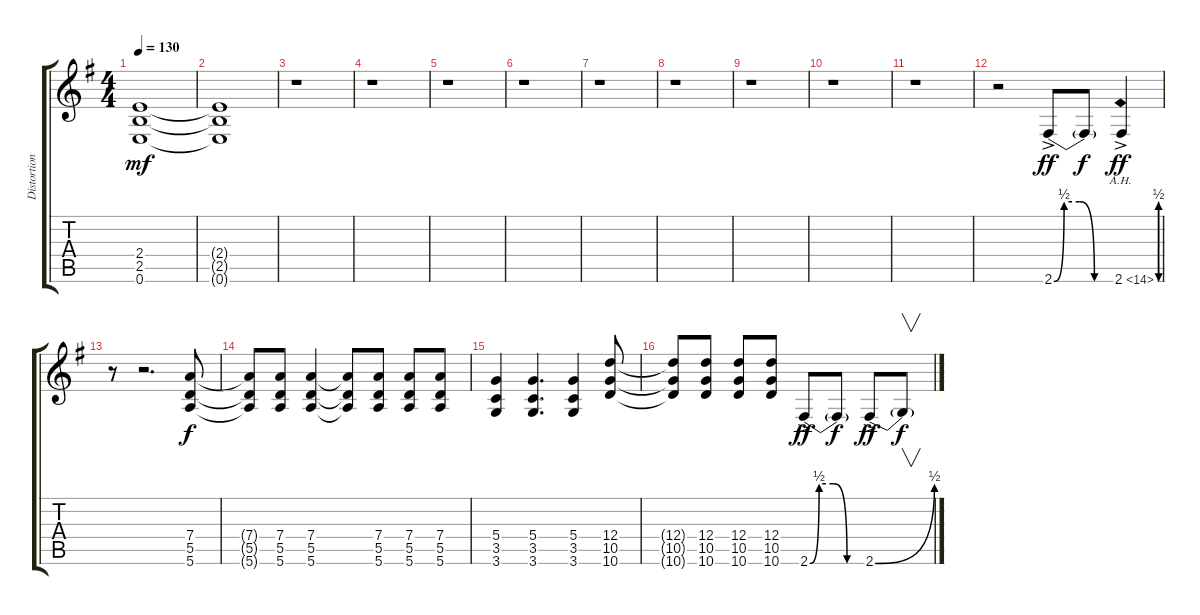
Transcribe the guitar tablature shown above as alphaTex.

\track ("Distortion" "Distortion") {instrument distortionguitar}
\staff {score tabs}
\tuning (E4 B3 G3 D3 A2 E2) {hide}
\ts (4 4)
\tempo 130
\clef g2
\ks g
(2.4{t} 2.5{t} 0.6{t}).1{dy mf} |
(2.4{t} 2.5{t} 0.6{t}).1 |
r.1 |
r.1 |
r.1 |
r.1 |
r.1 |
r.1 |
r.1 |
r.1 |
r.1 |
r.2 2.6{be (custom 0 0 10 2 25 2 40 0 60 0) ac}.8{dy ff} 2.6{t}.8{dy f} 2.6{be (custom 0 0 10 2 25 2 40 0 60 0) ah 12 ac}.4{dy ff} |
r.8 r.2{d} (7.4 5.5 5.6).8{dy f} |
(7.4{t} 5.5{t} 5.6{t}).8 (7.4 5.5 5.6).8 (7.4 5.5 5.6).4 (7.4{t} 5.5{t} 5.6{t}).8 (7.4 5.5 5.6).8 (7.4 5.5 5.6).8 (7.4 5.5 5.6).8 |
(5.4 3.5 3.6).4 (5.4 3.5 3.6).4{d} (5.4 3.5 3.6).4 (12.4 10.5 10.6).8 |
(12.4{t} 10.5{t} 10.6{t}).8 (12.4 10.5 10.6).8 (12.4 10.5 10.6).8 (12.4 10.5 10.6).8 2.6{be (custom 0 0 10 2 25 2 40 0 60 0) ac}.8{dy ff} 2.6{t}.8{dy f} 2.6{be (bend 0 0 60 2) ac}.8{dy ff} 2.6{t}.8{v dy f}
